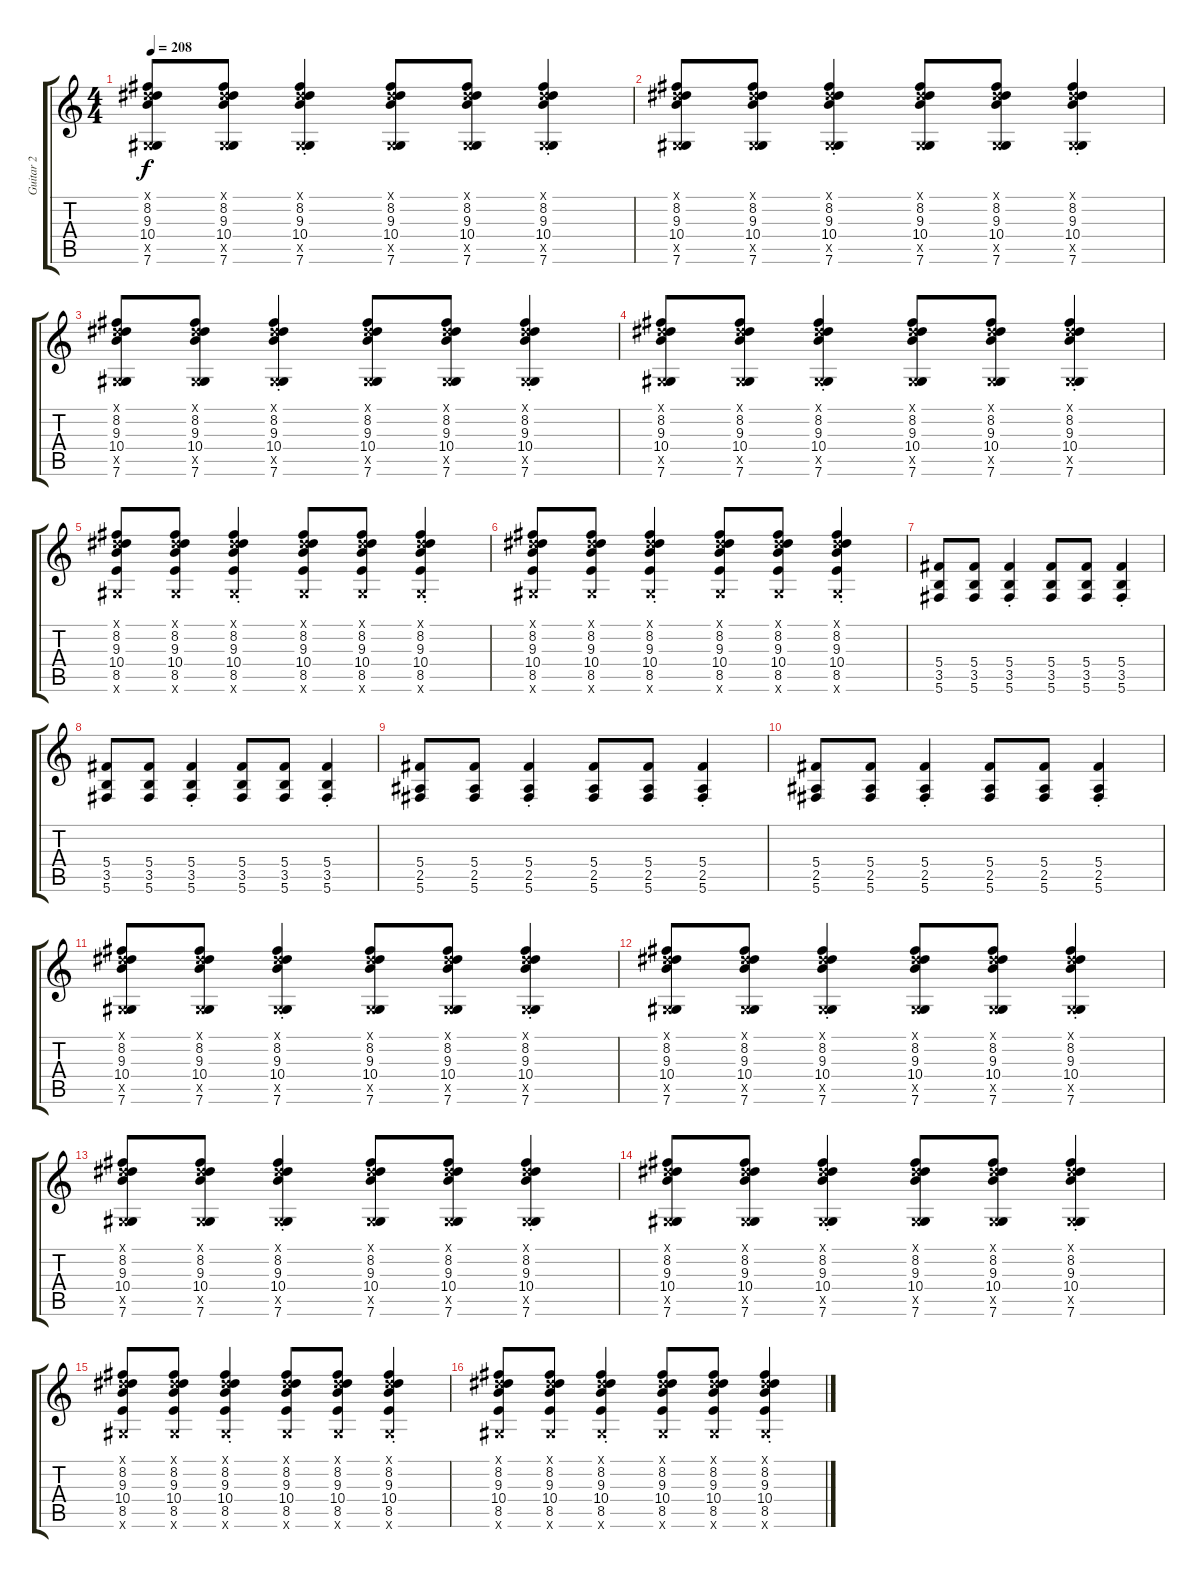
\track ("Guitar 2" "Guitar 2") {instrument overdrivenguitar}
\staff {score tabs}
\tuning (Eb4 Bb3 Gb3 Db3 Ab2 Db2) {hide}
\ts (4 4)
\tempo 208
\clef g2
\ks c
(0.1{x} 8.2 9.3 10.4 0.5{x} 7.6).8{dy f} (0.1{x} 8.2 9.3 10.4 0.5{x} 7.6).8 (0.1{st x} 8.2{st} 9.3{st} 10.4{st} 0.5{st x} 7.6{st}).4 (0.1{x} 8.2 9.3 10.4 0.5{x} 7.6).8 (0.1{x} 8.2 9.3 10.4 0.5{x} 7.6).8 (0.1{st x} 8.2{st} 9.3{st} 10.4{st} 0.5{st x} 7.6{st}).4 |
(0.1{x} 8.2 9.3 10.4 0.5{x} 7.6).8 (0.1{x} 8.2 9.3 10.4 0.5{x} 7.6).8 (0.1{st x} 8.2{st} 9.3{st} 10.4{st} 0.5{st x} 7.6{st}).4 (0.1{x} 8.2 9.3 10.4 0.5{x} 7.6).8 (0.1{x} 8.2 9.3 10.4 0.5{x} 7.6).8 (0.1{st x} 8.2{st} 9.3{st} 10.4{st} 0.5{st x} 7.6{st}).4 |
(0.1{x} 8.2 9.3 10.4 0.5{x} 7.6).8 (0.1{x} 8.2 9.3 10.4 0.5{x} 7.6).8 (0.1{st x} 8.2{st} 9.3{st} 10.4{st} 0.5{st x} 7.6{st}).4 (0.1{x} 8.2 9.3 10.4 0.5{x} 7.6).8 (0.1{x} 8.2 9.3 10.4 0.5{x} 7.6).8 (0.1{st x} 8.2{st} 9.3{st} 10.4{st} 0.5{st x} 7.6{st}).4 |
(0.1{x} 8.2 9.3 10.4 0.5{x} 7.6).8 (0.1{x} 8.2 9.3 10.4 0.5{x} 7.6).8 (0.1{st x} 8.2{st} 9.3{st} 10.4{st} 0.5{st x} 7.6{st}).4 (0.1{x} 8.2 9.3 10.4 0.5{x} 7.6).8 (0.1{x} 8.2 9.3 10.4 0.5{x} 7.6).8 (0.1{st x} 8.2{st} 9.3{st} 10.4{st} 0.5{st x} 7.6{st}).4 |
(0.1{x} 8.2 9.3 10.4 8.5 7.6{x}).8 (0.1{x} 8.2 9.3 10.4 8.5 7.6{x}).8 (0.1{st x} 8.2{st} 9.3{st} 10.4{st} 8.5{st} 7.6{st x}).4 (0.1{x} 8.2 9.3 10.4 8.5 7.6{x}).8 (0.1{x} 8.2 9.3 10.4 8.5 7.6{x}).8 (0.1{st x} 8.2{st} 9.3{st} 10.4{st} 8.5{st} 7.6{st x}).4 |
(0.1{x} 8.2 9.3 10.4 8.5 7.6{x}).8 (0.1{x} 8.2 9.3 10.4 8.5 7.6{x}).8 (0.1{st x} 8.2{st} 9.3{st} 10.4{st} 8.5{st} 7.6{st x}).4 (0.1{x} 8.2 9.3 10.4 8.5 7.6{x}).8 (0.1{x} 8.2 9.3 10.4 8.5 7.6{x}).8 (0.1{st x} 8.2{st} 9.3{st} 10.4{st} 8.5{st} 7.6{st x}).4 |
(5.4 3.5 5.6).8 (5.4 3.5 5.6).8 (5.4{st} 3.5{st} 5.6{st}).4 (5.4 3.5 5.6).8 (5.4 3.5 5.6).8 (5.4{st} 3.5{st} 5.6{st}).4 |
(5.4 3.5 5.6).8 (5.4 3.5 5.6).8 (5.4{st} 3.5{st} 5.6{st}).4 (5.4 3.5 5.6).8 (5.4 3.5 5.6).8 (5.4{st} 3.5{st} 5.6{st}).4 |
(5.4 2.5 5.6).8 (5.4 2.5 5.6).8 (5.4{st} 2.5 5.6).4 (5.4 2.5 5.6).8 (5.4 2.5 5.6).8 (5.4{st} 2.5{st} 5.6{st}).4 |
(5.4 2.5 5.6).8 (5.4 2.5 5.6).8 (5.4{st} 2.5{st} 5.6{st}).4 (5.4 2.5 5.6).8 (5.4 2.5 5.6).8 (5.4{st} 2.5{st} 5.6{st}).4 |
(0.1{x} 8.2 9.3 10.4 0.5{x} 7.6).8 (0.1{x} 8.2 9.3 10.4 0.5{x} 7.6).8 (0.1{st x} 8.2{st} 9.3{st} 10.4{st} 0.5{st x} 7.6{st}).4 (0.1{x} 8.2 9.3 10.4 0.5{x} 7.6).8 (0.1{x} 8.2 9.3 10.4 0.5{x} 7.6).8 (0.1{st x} 8.2{st} 9.3{st} 10.4{st} 0.5{st x} 7.6{st}).4 |
(0.1{x} 8.2 9.3 10.4 0.5{x} 7.6).8 (0.1{x} 8.2 9.3 10.4 0.5{x} 7.6).8 (0.1{st x} 8.2{st} 9.3{st} 10.4{st} 0.5{st x} 7.6{st}).4 (0.1{x} 8.2 9.3 10.4 0.5{x} 7.6).8 (0.1{x} 8.2 9.3 10.4 0.5{x} 7.6).8 (0.1{st x} 8.2{st} 9.3{st} 10.4{st} 0.5{st x} 7.6{st}).4 |
(0.1{x} 8.2 9.3 10.4 0.5{x} 7.6).8 (0.1{x} 8.2 9.3 10.4 0.5{x} 7.6).8 (0.1{st x} 8.2{st} 9.3{st} 10.4{st} 0.5{st x} 7.6{st}).4 (0.1{x} 8.2 9.3 10.4 0.5{x} 7.6).8 (0.1{x} 8.2 9.3 10.4 0.5{x} 7.6).8 (0.1{st x} 8.2{st} 9.3{st} 10.4{st} 0.5{st x} 7.6{st}).4 |
(0.1{x} 8.2 9.3 10.4 0.5{x} 7.6).8 (0.1{x} 8.2 9.3 10.4 0.5{x} 7.6).8 (0.1{st x} 8.2{st} 9.3{st} 10.4{st} 0.5{st x} 7.6{st}).4 (0.1{x} 8.2 9.3 10.4 0.5{x} 7.6).8 (0.1{x} 8.2 9.3 10.4 0.5{x} 7.6).8 (0.1{st x} 8.2{st} 9.3{st} 10.4{st} 0.5{st x} 7.6{st}).4 |
(0.1{x} 8.2 9.3 10.4 8.5 7.6{x}).8 (0.1{x} 8.2 9.3 10.4 8.5 7.6{x}).8 (0.1{st x} 8.2{st} 9.3{st} 10.4{st} 8.5{st} 7.6{st x}).4 (0.1{x} 8.2 9.3 10.4 8.5 7.6{x}).8 (0.1{x} 8.2 9.3 10.4 8.5 7.6{x}).8 (0.1{st x} 8.2{st} 9.3{st} 10.4{st} 8.5{st} 7.6{st x}).4 |
(0.1{x} 8.2 9.3 10.4 8.5 7.6{x}).8 (0.1{x} 8.2 9.3 10.4 8.5 7.6{x}).8 (0.1{st x} 8.2{st} 9.3{st} 10.4{st} 8.5{st} 7.6{st x}).4 (0.1{x} 8.2 9.3 10.4 8.5 7.6{x}).8 (0.1{x} 8.2 9.3 10.4 8.5 7.6{x}).8 (0.1{st x} 8.2{st} 9.3{st} 10.4{st} 8.5{st} 7.6{st x}).4
